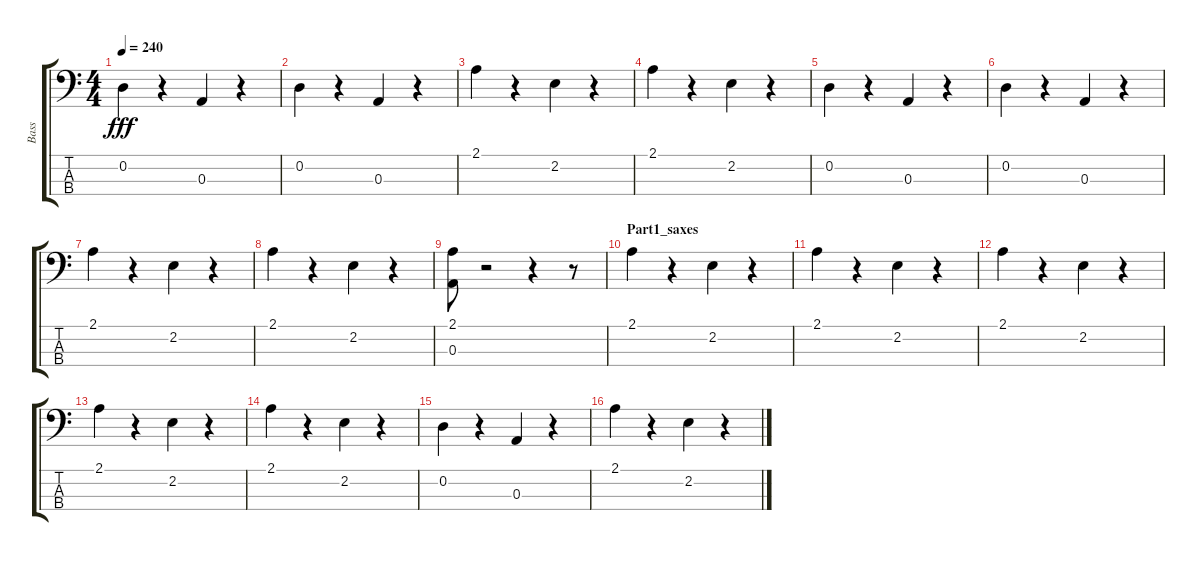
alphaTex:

\track ("Bass" "Bass") {instrument acousticbass}
\staff {score tabs}
\tuning (G2 D2 A1 E1) {hide}
\ts (4 4)
\tempo 240
\clef f4
\ks c
0.2.4{dy fff} r.4 0.3.4 r.4 |
0.2.4 r.4 0.3.4 r.4 |
2.1.4 r.4 2.2.4 r.4 |
2.1.4 r.4 2.2.4 r.4 |
0.2.4 r.4 0.3.4 r.4 |
0.2.4 r.4 0.3.4 r.4 |
2.1.4 r.4 2.2.4 r.4 |
2.1.4 r.4 2.2.4 r.4 |
(2.1 0.3).8 r.2 r.4 r.8 |
\section ("" "Part1_saxes")
2.1.4 r.4 2.2.4 r.4 |
2.1.4 r.4 2.2.4 r.4 |
2.1.4 r.4 2.2.4 r.4 |
2.1.4 r.4 2.2.4 r.4 |
2.1.4 r.4 2.2.4 r.4 |
0.2.4 r.4 0.3.4 r.4 |
2.1.4 r.4 2.2.4 r.4
